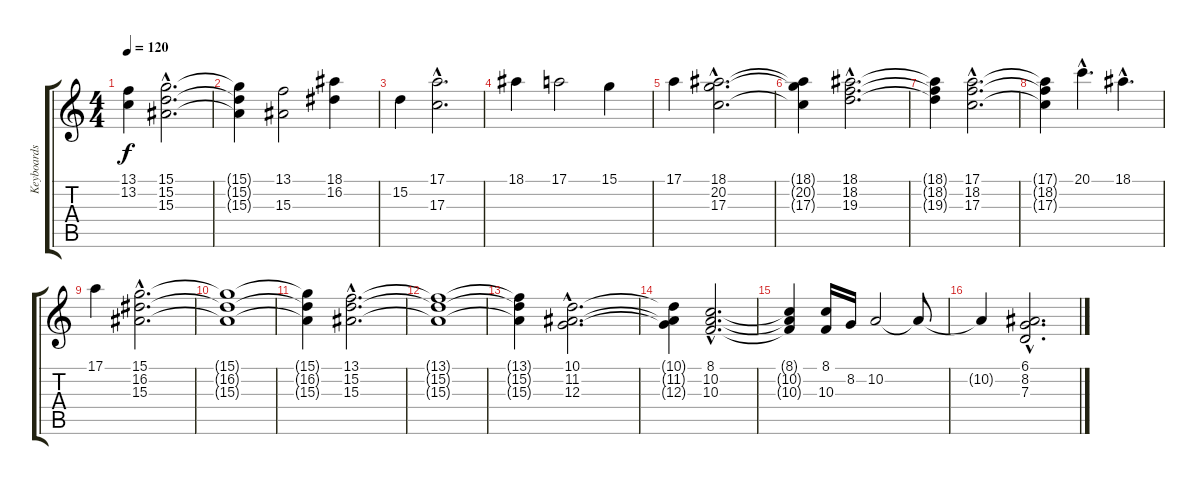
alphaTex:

\track ("Keyboards" "Keyboards") {instrument pad5bowed}
\staff {score tabs}
\tuning (E4 B3 G3 D3 A2 E2) {hide}
\ts (4 4)
\tempo 120
\clef g2
\ks c
(13.1{t} 13.2{t}).4{dy f} (15.1{hac} 15.2{hac} 15.3{hac}).2{d} |
(15.1{t} 15.2{t} 15.3{t}).4 (13.1 15.3).2 (18.1 16.2).4 |
15.2.4 (17.1{hac} 17.3).2{d} |
18.1.4 17.1.2 15.1.4 |
17.1.4 (18.1{hac} 20.2{hac} 17.3{hac}).2{d} |
(18.1{t} 20.2{t} 17.3{t}).4 (18.1{hac} 18.2{hac} 19.3{hac}).2{d} |
(18.1{t} 18.2{t} 19.3{t}).4 (17.1{hac} 18.2{hac} 17.3{hac}).2{d} |
(17.1{t} 18.2{t} 17.3{t}).4 20.1{hac}.4{d} 18.1{hac}.4{d} |
17.1.4 (15.1{hac} 16.2{hac} 15.3{hac}).2{d} |
(15.1{t} 16.2{t} 15.3{t}).1 |
(15.1{t} 16.2{t} 15.3{t}).4 (13.1{hac} 15.2{hac} 15.3{hac}).2{d} |
(13.1{t} 15.2{t} 15.3{t}).1 |
(13.1{t} 15.2{t} 15.3{t}).4 (10.1{hac} 11.2{hac} 12.3{hac}).2{d} |
(10.1{t} 11.2{t} 12.3{t}).4 (8.1{hac} 10.2{hac} 10.3{hac}).2{d} |
(8.1{t} 10.2{t} 10.3{t}).4 (8.1 10.3).16 8.2.16 10.2.2 10.2{t}.8 |
10.2{t}.4 (6.1{hac} 8.2 7.3).2{d}
